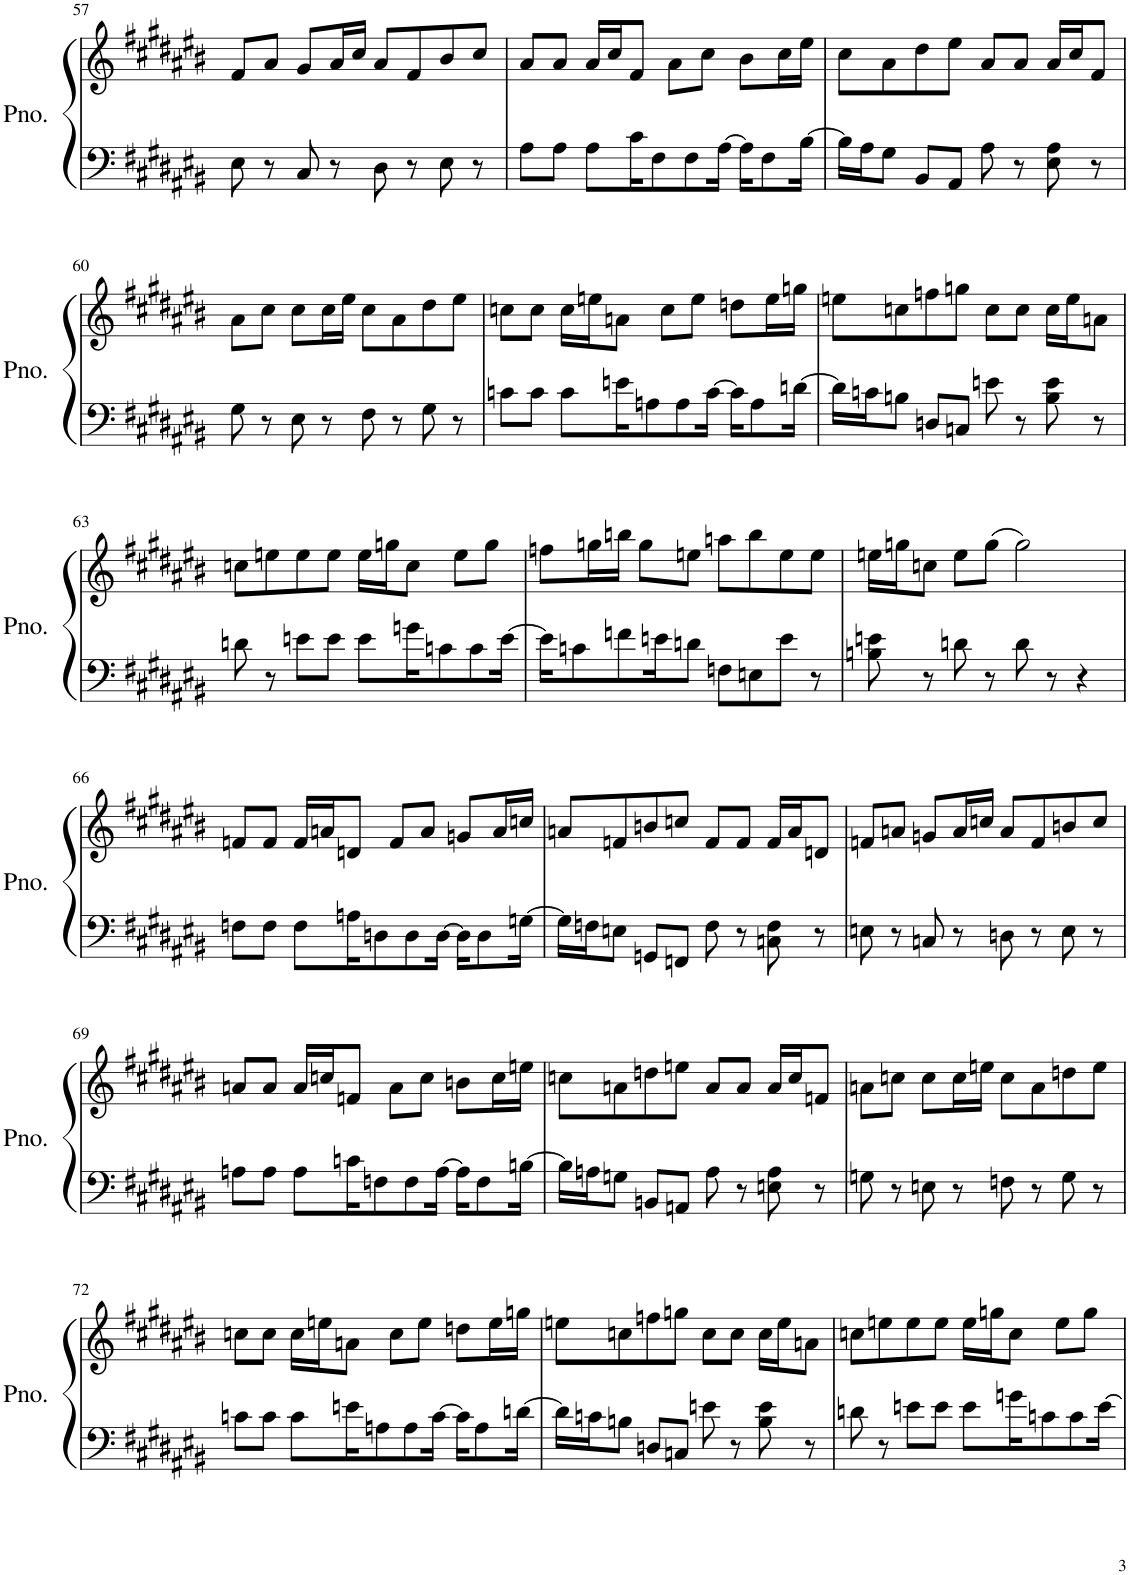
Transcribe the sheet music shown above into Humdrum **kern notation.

**kern	**kern
*part1	*part1
*staff2	*staff1
*I"Piano	*
*I'Pno.	*
!!LO:PB:g=z
*clefF4	*clefG2
*k[f#c#g#d#a#e#b#]	*k[f#c#g#d#a#e#b#]
*M4/4	*M4/4
=57	=57
8E#\	8f#/L
8r	8a#/J
8C#/	8g#/L
8r	16a#/L
.	16cc#/JJ
8D#\	8a#/L
8r	8f#/
8E#\	8b#/
8r	8cc#/J
=58	=58
8A#\L	8a#/L
8A#\J	8a#/J
8A#\L	16a#/LL
.	16cc#/J
16c#\K	8f#/J
8F#\	.
.	8a#\L
8F#\	.
.	8cc#\J
[16A#\Jk	.
16A#\KL]	8b#\L
8F#\	.
.	16cc#\L
[16B#\Jk	16ee#\JJ
=59	=59
16B#\LL]	8cc#\L
16A#\J	.
8G#\J	8a#\
8BB#/L	8dd#\
8AA#/J	8ee#\J
8A#\	8a#/L
8r	8a#/J
8E#\ 8A#\	16a#/LL
.	16cc#/J
8r	8f#/J
!!LO:LB:g=z
=60	=60
8G#\	8a#\L
8r	8cc#\J
8E#\	8cc#\L
8r	16cc#\L
.	16ee#\JJ
8F#\	8cc#\L
8r	8a#\
8G#\	8dd#\
8r	8ee#\J
=61	=61
8cn\L	8ccn\L
8c\J	8cc\J
8c\L	16cc\LL
.	16een\J
16en\K	8an\J
8An\	.
.	8cc\L
8A\	.
.	8ee\J
[16c\Jk	.
16c\KL]	8ddn\L
8A\	.
.	16ee\L
[16dn\Jk	16ggn\JJ
=62	=62
16d\LL]	8een\L
16cn\J	.
8Bn\J	8ccn\
8Dn/L	8ffn\
8Cn/J	8ggn\J
8en\	8cc\L
8r	8cc\J
8B\ 8e\	16cc\LL
.	16ee\J
8r	8an\J
!!LO:LB:g=z
=63	=63
8dn\	8ccn\L
8r	8een\
8en\L	8ee\
8e\J	8ee\J
8e\L	16ee\LL
.	16ggn\J
16gn\K	8cc\J
8cn\	.
.	8ee\L
8c\	.
.	8gg\J
[16e\Jk	.
=64	=64
16e\KL]	8ffn\L
8cn\	.
.	16ggn\L
8fn\	16bbn\JJ
.	8gg\L
16en\K	.
8dn\J	8een\J
8Fn\L	8aan\L
8En\	8bb\
8e\J	8ee\
8r	8ee\J
=65	=65
8Bn\ 8en\	16een\LL
.	16ggn\J
8r	8ccn\J
8dn\	8ee\L
8r	(8gg\J
8d\	2gg\)
8r	.
4r	.
!!LO:LB:g=z
=66	=66
8Fn\L	8fn/L
8F\J	8f/J
8F\L	16f/LL
.	16an/J
16An\K	8dn/J
8Dn\	.
.	8f/L
8D\	.
.	8a/J
[16D\Jk	.
16D\KL]	8gn/L
8D\	.
.	16a/L
[16Gn\Jk	16ccn/JJ
=67	=67
16G\LL]	8an/L
16Fn\J	.
8En\J	8fn/
8GGn/L	8bn/
8FFn/J	8ccn/J
8F\	8f/L
8r	8f/J
8Cn\ 8F\	16f/LL
.	16a/J
8r	8dn/J
=68	=68
8En\	8fn/L
8r	8an/J
8Cn/	8gn/L
8r	16a/L
.	16ccn/JJ
8Dn\	8a/L
8r	8f/
8E\	8bn/
8r	8cc/J
!!LO:LB:g=z
=69	=69
8An\L	8an/L
8A\J	8a/J
8A\L	16a/LL
.	16ccn/J
16cn\K	8fn/J
8Fn\	.
.	8a\L
8F\	.
.	8cc\J
[16A\Jk	.
16A\KL]	8bn\L
8F\	.
.	16cc\L
[16Bn\Jk	16een\JJ
=70	=70
16B\LL]	8ccn\L
16An\J	.
8Gn\J	8an\
8BBn/L	8ddn\
8AAn/J	8een\J
8A\	8a/L
8r	8a/J
8En\ 8A\	16a/LL
.	16cc/J
8r	8fn/J
=71	=71
8Gn\	8an\L
8r	8ccn\J
8En\	8cc\L
8r	16cc\L
.	16een\JJ
8Fn\	8cc\L
8r	8a\
8G\	8ddn\
8r	8ee\J
!!LO:LB:g=z
=72	=72
8cn\L	8ccn\L
8c\J	8cc\J
8c\L	16cc\LL
.	16een\J
16en\K	8an\J
8An\	.
.	8cc\L
8A\	.
.	8ee\J
[16c\Jk	.
16c\KL]	8ddn\L
8A\	.
.	16ee\L
[16dn\Jk	16ggn\JJ
=73	=73
16d\LL]	8een\L
16cn\J	.
8Bn\J	8ccn\
8Dn/L	8ffn\
8Cn/J	8ggn\J
8en\	8cc\L
8r	8cc\J
8B\ 8e\	16cc\LL
.	16ee\J
8r	8an\J
=74	=74
8dn\	8ccn\L
8r	8een\
8en\L	8ee\
8e\J	8ee\J
8e\L	16ee\LL
.	16ggn\J
16gn\K	8cc\J
8cn\	.
.	8ee\L
8c\	.
.	8gg\J
[16e\Jk	.
=	=
*-	*-
